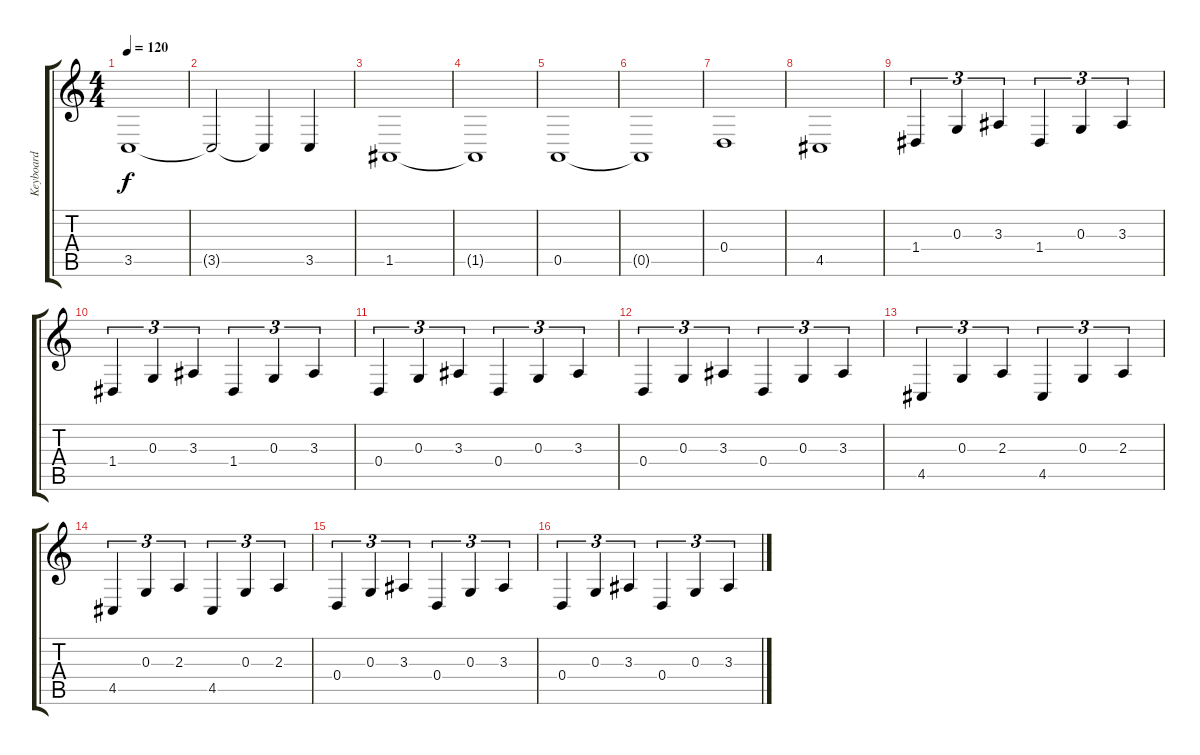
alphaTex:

\track ("Keyboard" "Keyboard") {instrument pad4choir}
\staff {score tabs}
\tuning (E4 B3 G3 D3 A2 D2) {hide}
\ts (4 4)
\tempo 120
\clef g2
\ks c
3.5.1{dy f} |
3.5{t}.2 3.5{t}.4 3.5.4 |
1.5.1 |
1.5{t}.1 |
0.5.1 |
0.5{t}.1 |
0.4.1 |
4.5.1 |
1.4.4{tu (3 2) instrument tremolostrings} 0.3.4{tu (3 2)} 3.3.4{tu (3 2)} 1.4.4{tu (3 2)} 0.3.4{tu (3 2)} 3.3.4{tu (3 2)} |
1.4.4{tu (3 2)} 0.3.4{tu (3 2)} 3.3.4{tu (3 2)} 1.4.4{tu (3 2)} 0.3.4{tu (3 2)} 3.3.4{tu (3 2)} |
0.4.4{tu (3 2)} 0.3.4{tu (3 2)} 3.3.4{tu (3 2)} 0.4.4{tu (3 2)} 0.3.4{tu (3 2)} 3.3.4{tu (3 2)} |
0.4.4{tu (3 2)} 0.3.4{tu (3 2)} 3.3.4{tu (3 2)} 0.4.4{tu (3 2)} 0.3.4{tu (3 2)} 3.3.4{tu (3 2)} |
4.5.4{tu (3 2)} 0.3.4{tu (3 2)} 2.3.4{tu (3 2)} 4.5.4{tu (3 2)} 0.3.4{tu (3 2)} 2.3.4{tu (3 2)} |
4.5.4{tu (3 2)} 0.3.4{tu (3 2)} 2.3.4{tu (3 2)} 4.5.4{tu (3 2)} 0.3.4{tu (3 2)} 2.3.4{tu (3 2)} |
0.4.4{tu (3 2)} 0.3.4{tu (3 2)} 3.3.4{tu (3 2)} 0.4.4{tu (3 2)} 0.3.4{tu (3 2)} 3.3.4{tu (3 2)} |
0.4.4{tu (3 2)} 0.3.4{tu (3 2)} 3.3.4{tu (3 2)} 0.4.4{tu (3 2)} 0.3.4{tu (3 2)} 3.3.4{tu (3 2)}
